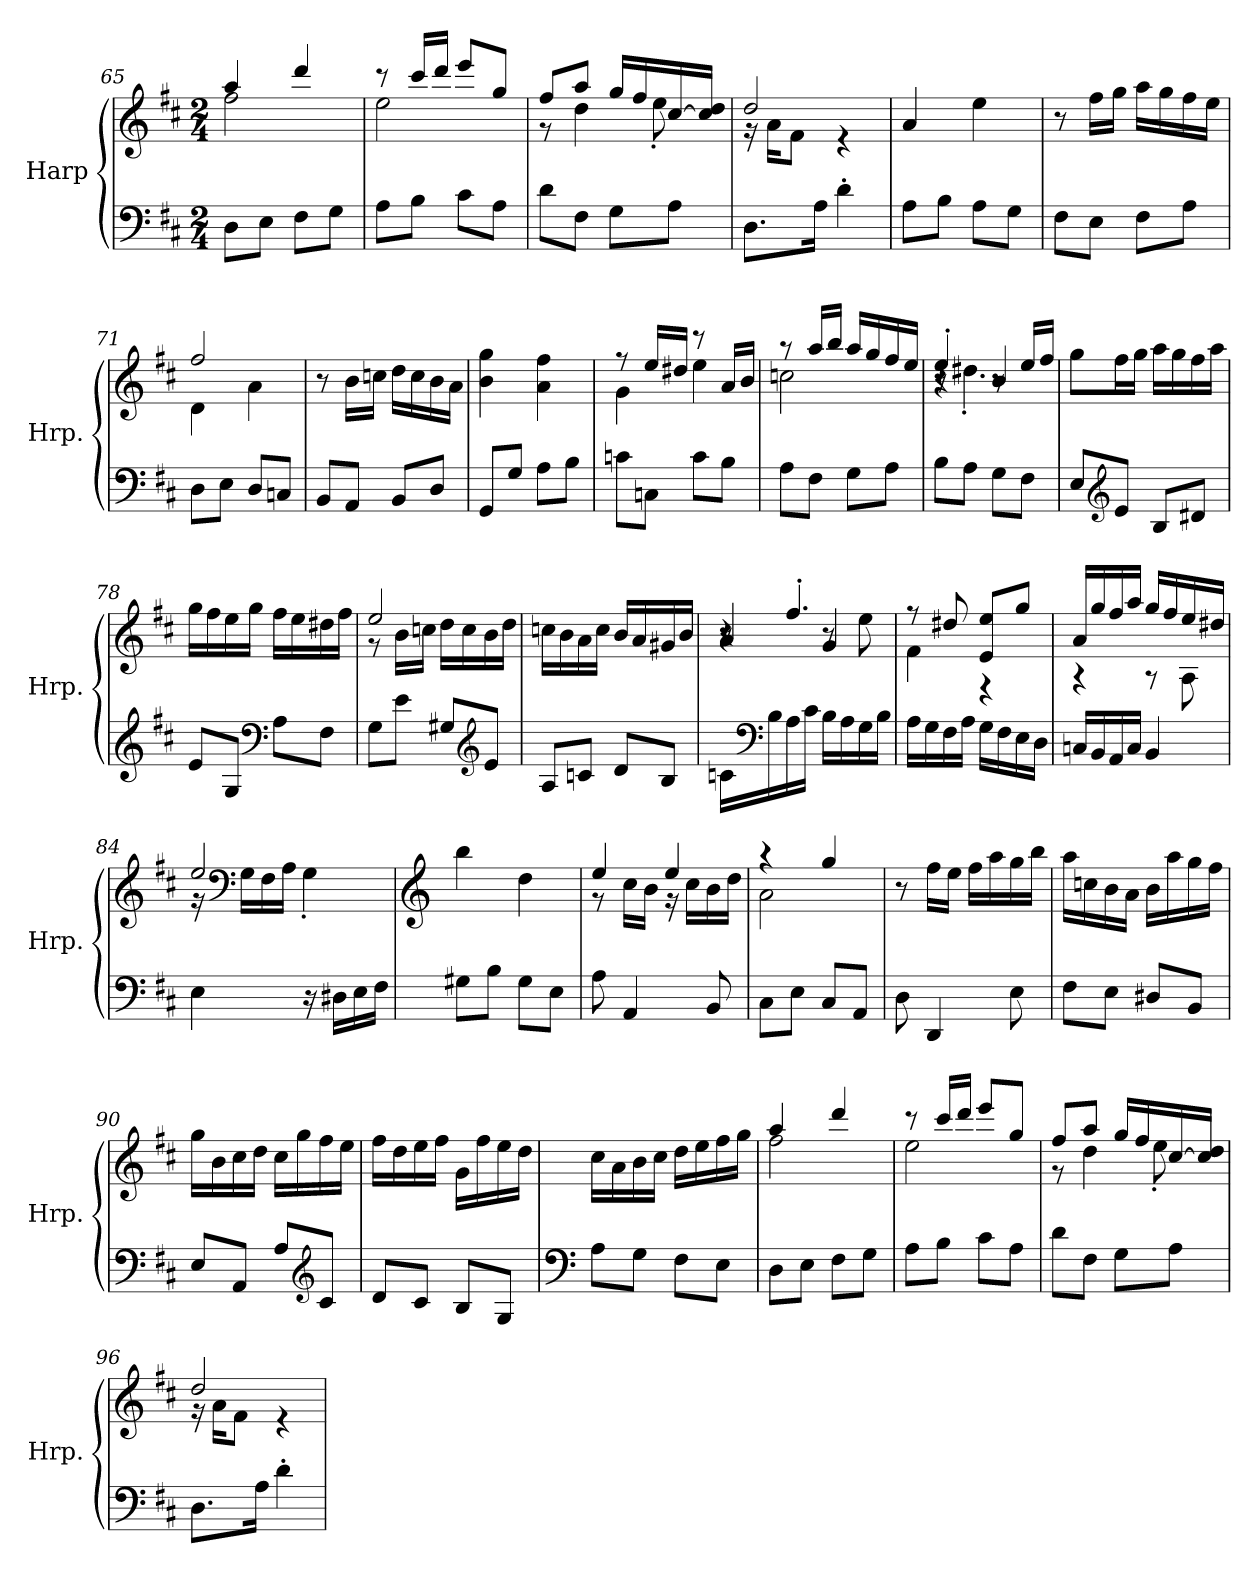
**kern	**kern
*part1	*part1
*staff2	*staff1
*I"Harp	*
*I'Hrp.	*
*clefF4	*clefG2
*k[f#c#]	*k[f#c#]
*M2/4	*M2/4
=65	=65
*	*^
8D\L	4aa/	2ff#\
8E\J	.	.
8F#\L	4ddd/	.
8G\J	.	.
!!LO:LB:g=z	!!
=66	=66	=66
8A\L	8r	2ee\
8B\J	16ccc#/LL	.
.	16ddd/JJ	.
8c#\L	8eee/L	.
8A\J	8gg/J	.
=67	=67	=67
8d\L	8ff#/L	8r
8F#\J	8aa/J	4dd\
8G\L	16gg/LL	.
.	16ff#/	.
8A\J	[16cc#/	8ee'\
.	16cc#/] 16dd/JJ	.
=68	=68	=68
8.D\L	2dd/	16r
.	.	16a\KL
.	.	8f#\J
16A\Jk	.	.
4d'\	.	4r
*	*v	*v
=69	=69
8A\L	4a/
8B\J	.
8A\L	4ee\
8G\J	.
=70	=70
8F#\L	8r
8E\J	16ff#\LL
.	16gg\JJ
8F#\L	16aa\LL
.	16gg\
8A\J	16ff#\
.	16ee\JJ
=71	=71
*	*^
8D\L	2ff#/	4d\
8E\J	.	.
8D/L	.	4a\
8Cn/J	.	.
*	*v	*v
!!LO:LB:g=z
=72	=72
8BB/L	8r
8AA/J	16b\LL
.	16ccn\JJ
8BB/L	16dd\LL
.	16cc\
8D/J	16b\
.	16a\JJ
=73	=73
8GG/L	4b\ 4gg\
8G/J	.
8A\L	4a\ 4ff#\
8B\J	.
=74	=74
*	*^
8cn\L	8r	4g\
8Cn\J	16ee/LL	.
.	16dd#X/JJ	.
8c\L	8r	4ee\
8B\J	16a/LL	.
.	16b/JJ	.
=75	=75	=75
8A\L	8r	2ccn\
8F#\J	16aa/LL	.
.	16bb/JJ	.
8G\L	16aa/LL	.
.	16gg/	.
8A\J	16ff#/	.
.	16ee/JJ	.
=76	=76	=76
*	*	*^
8B\L	4ee'/	8r	4r
8A\J	.	4.dd#X'\	.
8G\L	8r	.	4b/
8F#\J	16ee/LL	.	.
.	16ff#/JJ	.	.
*	*v	*v	*v
!!LO:LB:g=z
=77	=77
8E/L	8gg\L
*clefG2	*
8e/J	16ff#\L
.	16gg\JJ
8B/L	16aa\LL
.	16gg\
8d#X/J	16ff#\
.	16aa\JJ
=78	=78
8e/L	16gg\LL
.	16ff#\
8G/J	16ee\
.	16gg\JJ
*clefF4	*
8A\L	16ff#\LL
.	16ee\
8F#\J	16dd#X\
.	16ff#\JJ
=79	=79
*	*^
8G\L	2ee/	8r
8e\J	.	16b\LL
.	.	16ccn\JJ
8G#X/L	.	16dd\LL
.	.	16cc\
*clefG2	*	*
8e/J	.	16b\
.	.	16dd\JJ
*	*v	*v
=80	=80
8A/L	16ccn\LL
.	16b\
8cn/J	16a\
.	16cc\JJ
8d/L	16b/LL
.	16a/
8B/J	16g#X/
.	16b/JJ
!!LO:LB:g=z
=81	=81
*	*^
*	*	*^
16cn\LL	8r	4r	4a/
*clefF4	*	*	*
16B\	.	.	.
16A\	4.ff#'/	.	.
16c\JJ	.	.	.
16B\LL	.	8r	4g/
16A\	.	.	.
16G\	.	8ee\	.
16B\JJ	.	.	.
*	*	*v	*v
=82	=82	=82
16A\LL	8r	4f#\
16G\	.	.
16F#\	8dd#X/	.
16A\JJ	.	.
16G\LL	8e/ 8ee/L	4r
16F#\	.	.
16E\	8gg/J	.
16D\JJ	.	.
=83	=83	=83
16Cn/LL	16a/LL	4r
16BB/	16gg/	.
16AA/	16ff#/	.
16C/JJ	16aa/JJ	.
4BB/	16gg/LL	8r
.	16ff#/	.
.	16ee/	8A\
.	16dd#X/JJ	.
=84	=84	=84
4E\	2ee/	16r
*	*clefF4	*
.	.	16G\LL
.	.	16F#\
.	.	16A\JJ
16r	.	4G'\
16D#X\LL	.	.
16E\	.	.
16F#\JJ	.	.
*	*v	*v
!!LO:LB:g=z
=85	=85
*	*clefG2
8G#X\L	4bb\
8B\J	.
8G#\L	4dd\
8E\J	.
=86	=86
*	*^
8A\	4ee/	8r
4AA/	.	16cc#\LL
.	.	16b\JJ
.	4ee/	16r
.	.	16cc#\LL
8BB/	.	16b\
.	.	16dd\JJ
=87	=87	=87
8C#\L	4r	2a\
8E\J	.	.
8C#/L	4gg/	.
8AA/J	.	.
*	*v	*v
=88	=88
8D\	8r
4DD/	16ff#\LL
.	16ee\JJ
.	16ff#\LL
.	16aa\
8E\	16gg\
.	16bb\JJ
=89	=89
8F#\L	16aa\LL
.	16ccn\
8E\J	16b\
.	16a\JJ
8D#X/L	16b\LL
.	16aa\
8BB/J	16gg\
.	16ff#\JJ
=90	=90
8E/L	16gg\LL
.	16b\
8AA/J	16cc#\
.	16dd\JJ
8A/L	16cc#\LL
.	16gg\
*clefG2	*
8c#/J	16ff#\
.	16ee\JJ
!!LO:PB:g=z
=91	=91
8d/L	16ff#\LL
.	16dd\
8c#/J	16ee\
.	16ff#\JJ
8B/L	16g\LL
.	16ff#\
8G/J	16ee\
.	16dd\JJ
=92	=92
*clefF4	*
8A\L	16cc#\LL
.	16a\
8G\J	16b\
.	16cc#\JJ
8F#\L	16dd\LL
.	16ee\
8E\J	16ff#\
.	16gg\JJ
=93	=93
*	*^
8D\L	4aa/	2ff#\
8E\J	.	.
8F#\L	4ddd/	.
8G\J	.	.
=94	=94	=94
8A\L	8r	2ee\
8B\J	16ccc#/LL	.
.	16ddd/JJ	.
8c#\L	8eee/L	.
8A\J	8gg/J	.
=95	=95	=95
8d\L	8ff#/L	8r
8F#\J	8aa/J	4dd\
8G\L	16gg/LL	.
.	16ff#/	.
8A\J	[16cc#/	8ee'\
.	16cc#/] 16dd/JJ	.
=96	=96	=96
8.D\L	2dd/	16r
.	.	16a\KL
.	.	8f#\J
16A\Jk	.	.
4d'\	.	4r
*	*v	*v
=	=
*-	*-
